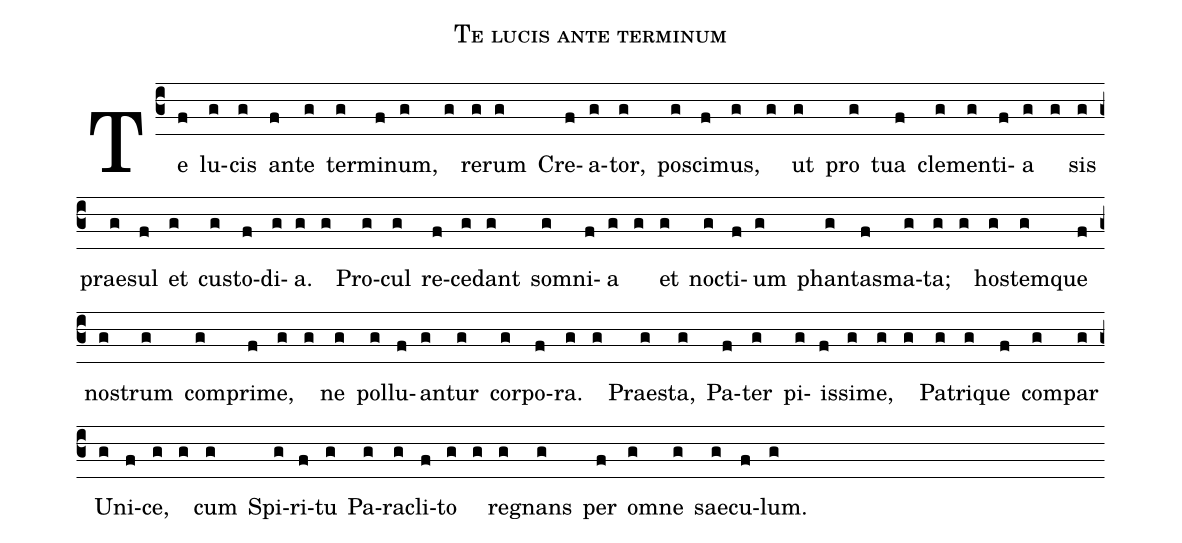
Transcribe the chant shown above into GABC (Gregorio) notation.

name:Te lucis ante terminum;
%%
(c3) Te(f) lu(g)cis(g) an(f)te(g) ter(g)mi(f)num,(g)
(g) re(g)rum(g) Cre(f)a(g)tor,(g) pos(g)ci(f)mus,(g)
(g) ut(g) pro(g) tua(f) cle(g)men(g)ti(f)a(g)
(g) sis(g) prae(g)sul(f) et(g) cus(g)to(f)di(g)a.(g)

(g) Pro(g)cul(g) re(f)ce(g)dant(g) som(g)ni(f)a(g)
(g) et(g) noc(g)ti(f)um(g) phan(g)tas(f)ma(g)ta;(g)
(g) hos(g)tem(g)que(f) nos(g)trum(g) com(g)pri(f)me,(g)
(g) ne(g) pol(g)lu(f)an(g)tur(g) cor(g)po(f)ra.(g)

(g) Prae(g)sta,(g) Pa(f)ter(g) pi(g)is(f)si(g)me,(g)
(g) Pa(g)tri(g)que(f) com(g)par(g) U(g)ni(f)ce,(g)
(g) cum(g) Spi(g)ri(f)tu(g) Pa(g)ra(g)cli(f)to(g)
(g) re(g)gnans(g) per(f) om(g)ne(g) sae(g)cu(f)lum.(g)
